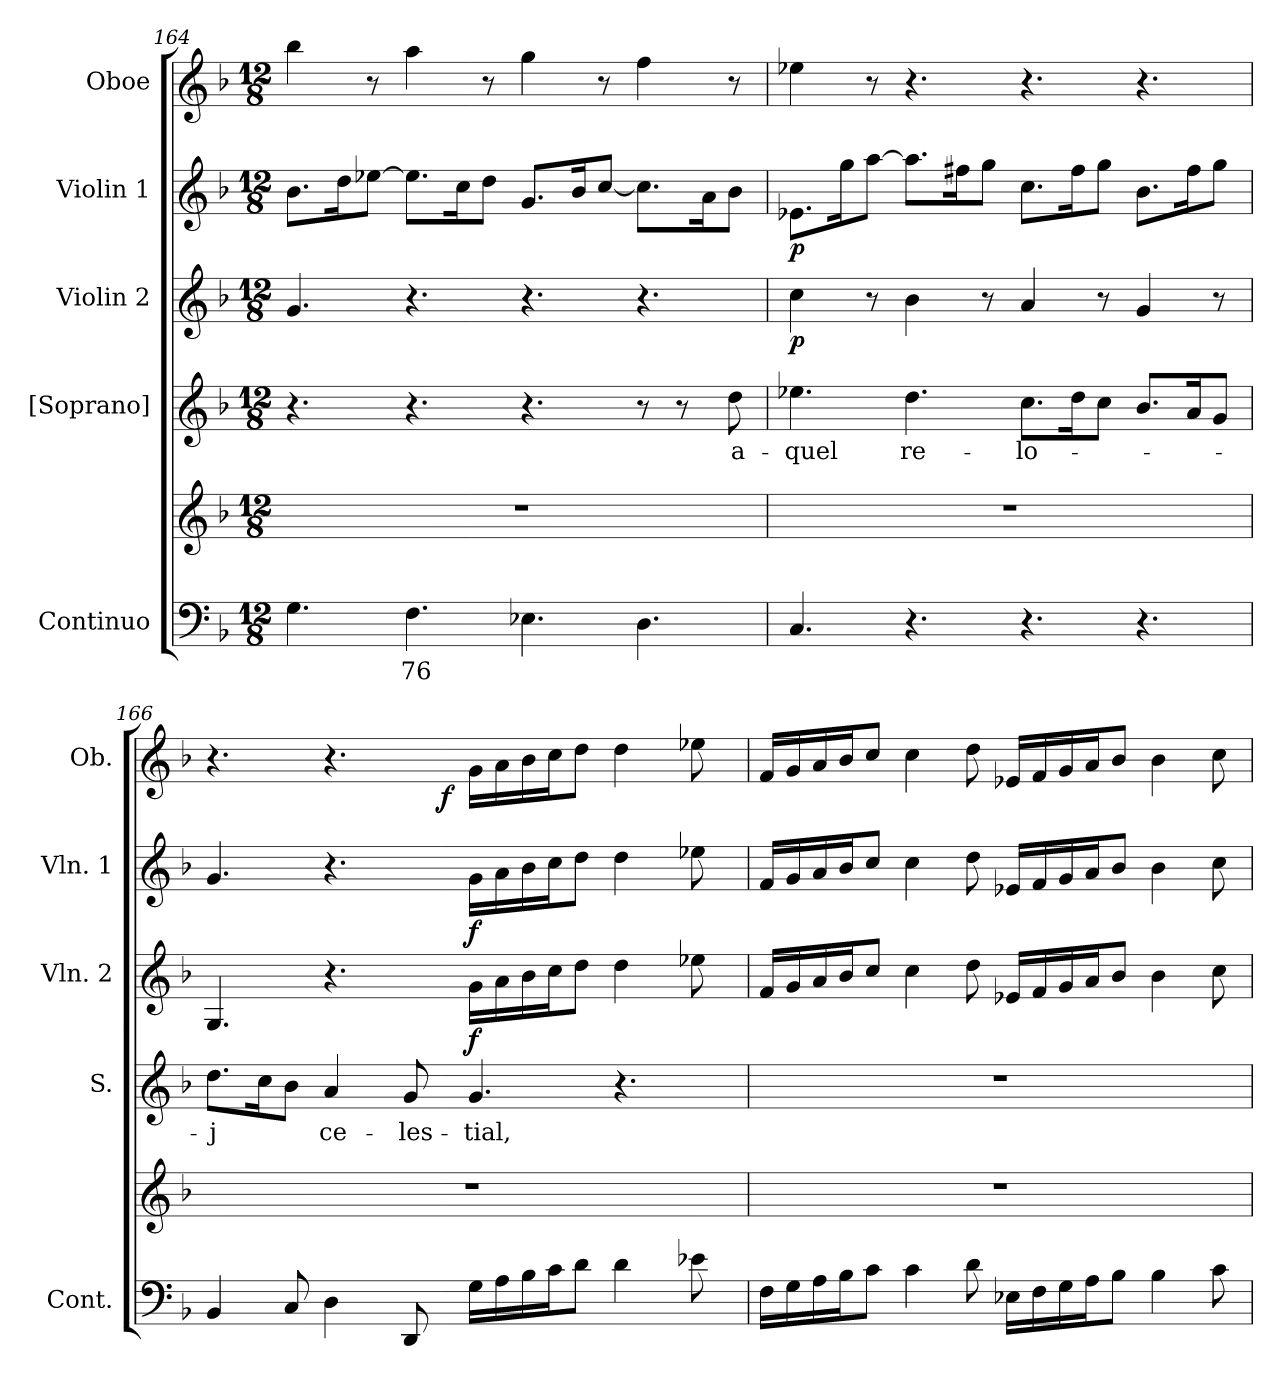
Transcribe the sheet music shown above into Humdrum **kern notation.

**kern	**text	**kern	**kern	**text	**kern	**dynam	**kern	**dynam	**kern	**dynam
*part5	*part5	*part5	*part4	*part4	*part3	*part3	*part2	*part2	*part1	*part1
*staff6	*staff6	*staff5	*staff4	*staff4	*staff3	*staff3	*staff2	*staff2	*staff1	*staff1
*I"Continuo	*	*	*I"[Soprano]	*	*I"Violin 2	*	*I"Violin 1	*	*I"Oboe	*
*I'Cont.	*	*	*I'S.	*	*I'Vln. 2	*	*I'Vln. 1	*	*I'Ob.	*
*clefF4	*	*clefG2	*clefG2	*	*clefG2	*	*clefG2	*	*clefG2	*
*k[b-]	*	*k[b-]	*k[b-]	*	*k[b-]	*	*k[b-]	*	*k[b-]	*
*F:	*	*F:	*F:	*	*F:	*	*F:	*	*F:	*
*M12/8	*	*M12/8	*M12/8	*	*M12/8	*	*M12/8	*	*M12/8	*
=164	=164	=164	=164	=164	=164	=164	=164	=164	=164	=164
!	!	!LO:N:vis=1	!	!	!	!	!	!	!	!
4.Gi\	.	1.r	4.r	.	4.gi/	.	8.b-i\L	.	4bb-i\	.
.	.	.	.	.	.	.	16ddi\k	.	.	.
.	.	.	.	.	.	.	[8ee-Xi\J	.	8r	.
!	!LO:LY:b:color=#000000	!	!	!	!	!	!	!	!	!
4.Fi\	76	.	4.r	.	4.r	.	8.ee-i\L]	.	4aai\	.
.	.	.	.	.	.	.	16cci\k	.	.	.
.	.	.	.	.	.	.	8ddi\J	.	8r	.
4.E-Xi\	.	.	4.r	.	4.r	.	8.gi/L	.	4ggi\	.
.	.	.	.	.	.	.	16b-i/k	.	.	.
.	.	.	.	.	.	.	[8cci/J	.	8r	.
4.Di\	.	.	8r	.	4.r	.	8.cci\L]	.	4ffi\	.
.	.	.	8r	.	.	.	.	.	.	.
.	.	.	.	.	.	.	16ai\k	.	.	.
!	!	!	!	!LO:LY:b:color=#000000	!	!	!	!	!	!
.	.	.	8ddi\	a-	.	.	8b-i\J	.	8r	.
=165	=165	=165	=165	=165	=165	=165	=165	=165	=165	=165
!	!	!LO:N:vis=1	!	!	!	!	!	!	!	!
!	!	!	!	!LO:LY:b:color=#000000	!	!	!	!	!	!
4.Ci/	.	1.r	4.ee-Xi\	-quel	4cci\	p	8.e-Xi\L	p	4ee-Xi\	.
.	.	.	.	.	.	.	16ggi\k	.	.	.
.	.	.	.	.	8r	.	[8aai\J	.	8r	.
!	!	!	!	!LO:LY:b:color=#000000	!	!	!	!	!	!
4.r	.	.	4.ddi\	re-	4b-i\	.	8.aai\L]	.	4.r	.
.	.	.	.	.	.	.	16ff#Xi\k	.	.	.
.	.	.	.	.	8r	.	8ggi\J	.	.	.
!	!	!	!	!LO:LY:b:color=#000000	!	!	!	!	!	!
4.r	.	.	8.cci\L	-lo-	4ai/	.	8.cci\L	.	4.r	.
.	.	.	16ddi\k	.	.	.	16ff#i\k	.	.	.
.	.	.	8cci\J	.	8r	.	8ggi\J	.	.	.
4.r	.	.	8.b-i/L	.	4gi/	.	8.b-i\L	.	4.r	.
.	.	.	16ai/k	.	.	.	16ff#i\k	.	.	.
.	.	.	8gi/J	.	8r	.	8ggi\J	.	.	.
!!LO:LB:g=z
=166	=166	=166	=166	=166	=166	=166	=166	=166	=166	=166
!	!	!LO:N:vis=1	!	!	!	!	!	!	!	!
!	!	!	!	!LO:LY:b:color=#000000	!	!	!	!	!	!
*	*	*	*	*	*	*	*	*	*^	*
4BB-i/	.	1.r	8.ddi\L	-j	4.Gi/	.	4.gi/	.	4.r	2ryy	.
.	.	.	16cci\k	.	.	.	.	.	.	.	.
8Ci/	.	.	8b-i\J	.	.	.	.	.	.	.	.
!	!	!	!	!LO:LY:b:color=#000000	!	!	!	!	!	!	!
4Di\	.	.	4ai/	ce-	4.r	.	4.r	.	4.r	.	.
.	.	.	.	.	.	.	.	.	.	8ryy	.
!	!	!	!	!LO:LY:b:color=#000000	!	!	!	!	!	!	!
8DDi/	.	.	8gi/	-les-	.	.	.	.	.	32ryy	.
.	.	.	.	.	.	.	.	.	.	64ryy	.
.	.	.	.	.	.	.	.	.	.	128ryy	.
.	.	.	.	.	.	.	.	.	.	512ryy	.
.	.	.	.	.	.	.	.	.	.	2ryy	f
!	!	!	!	!LO:LY:b:color=#000000	!	!	!	!	!	!	!
16Gi\LL	.	.	4.gi/	-tial,	16gi\LL	f	16gi\LL	f	16gi\LL	.	.
16Ai\	.	.	.	.	16ai\	.	16ai\	.	16ai\	.	.
16B-i\	.	.	.	.	16b-i\	.	16b-i\	.	16b-i\	.	.
16ci\J	.	.	.	.	16cci\J	.	16cci\J	.	16cci\J	.	.
8di\J	.	.	.	.	8ddi\J	.	8ddi\J	.	8ddi\J	.	.
4di\	.	.	4.r	.	4ddi\	.	4ddi\	.	4ddi\	.	.
.	.	.	.	.	.	.	.	.	.	4ryy	.
8e-Xi\	.	.	.	.	8ee-Xi\	.	8ee-Xi\	.	8ee-Xi\	.	.
.	.	.	.	.	.	.	.	.	.	16ryy	.
.	.	.	.	.	.	.	.	.	.	256.ryy	.
=167	=167	=167	=167	=167	=167	=167	=167	=167	=167	=167	=167
!	!	!LO:N:vis=1	!LO:N:vis=1	!	!	!	!	!	!	!	!
*	*	*	*	*	*	*	*	*	*v	*v	*
16Fi\LL	.	1.r	1.r	.	16fi/LL	.	16fi/LL	.	16fi/LL	.
16Gi\	.	.	.	.	16gi/	.	16gi/	.	16gi/	.
16Ai\	.	.	.	.	16ai/	.	16ai/	.	16ai/	.
16B-i\J	.	.	.	.	16b-i/J	.	16b-i/J	.	16b-i/J	.
8ci\J	.	.	.	.	8cci/J	.	8cci/J	.	8cci/J	.
4ci\	.	.	.	.	4cci\	.	4cci\	.	4cci\	.
8di\	.	.	.	.	8ddi\	.	8ddi\	.	8ddi\	.
16E-Xi\LL	.	.	.	.	16e-Xi/LL	.	16e-Xi/LL	.	16e-Xi/LL	.
16Fi\	.	.	.	.	16fi/	.	16fi/	.	16fi/	.
16Gi\	.	.	.	.	16gi/	.	16gi/	.	16gi/	.
16Ai\J	.	.	.	.	16ai/J	.	16ai/J	.	16ai/J	.
8B-i\J	.	.	.	.	8b-i/J	.	8b-i/J	.	8b-i/J	.
4B-i\	.	.	.	.	4b-i\	.	4b-i\	.	4b-i\	.
8ci\	.	.	.	.	8cci\	.	8cci\	.	8cci\	.
=	=	=	=	=	=	=	=	=	=	=
*-	*-	*-	*-	*-	*-	*-	*-	*-	*-	*-
